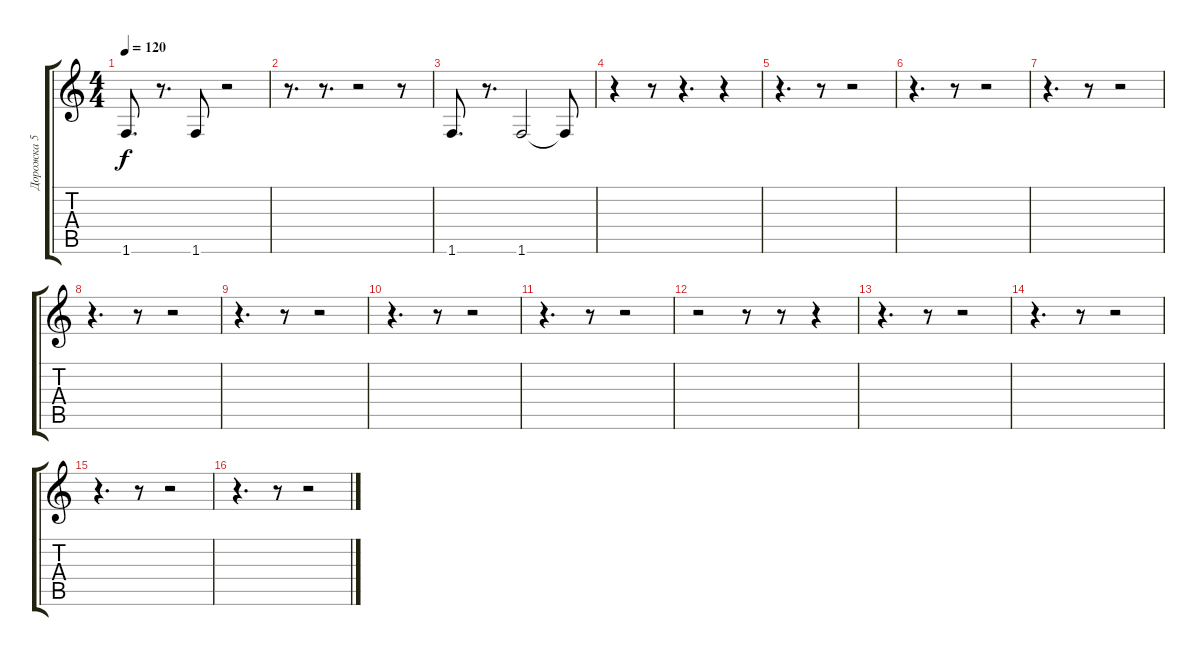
\track ("Дорожка 5" "Дорожка 5") {instrument electricbassfinger}
\staff {score tabs}
\tuning (E4 B3 G3 D3 A2 E2) {hide}
\ts (4 4)
\tempo 120
\clef g2
\ks c
1.6.8{d dy f} r.8{d} 1.6.8 r.2 |
r.8{d} r.8{d} r.2 r.8 |
1.6.8{d} r.8{d} 1.6.2 1.6{t}.8 |
r.4 r.8 r.4{d} r.4 |
r.4{d} r.8 r.2 |
r.4{d} r.8 r.2 |
r.4{d} r.8 r.2 |
r.4{d} r.8 r.2 |
r.4{d} r.8 r.2 |
r.4{d} r.8 r.2 |
r.4{d} r.8 r.2 |
r.2 r.8 r.8 r.4 |
r.4{d} r.8 r.2 |
r.4{d} r.8 r.2 |
r.4{d} r.8 r.2 |
r.4{d} r.8 r.2
